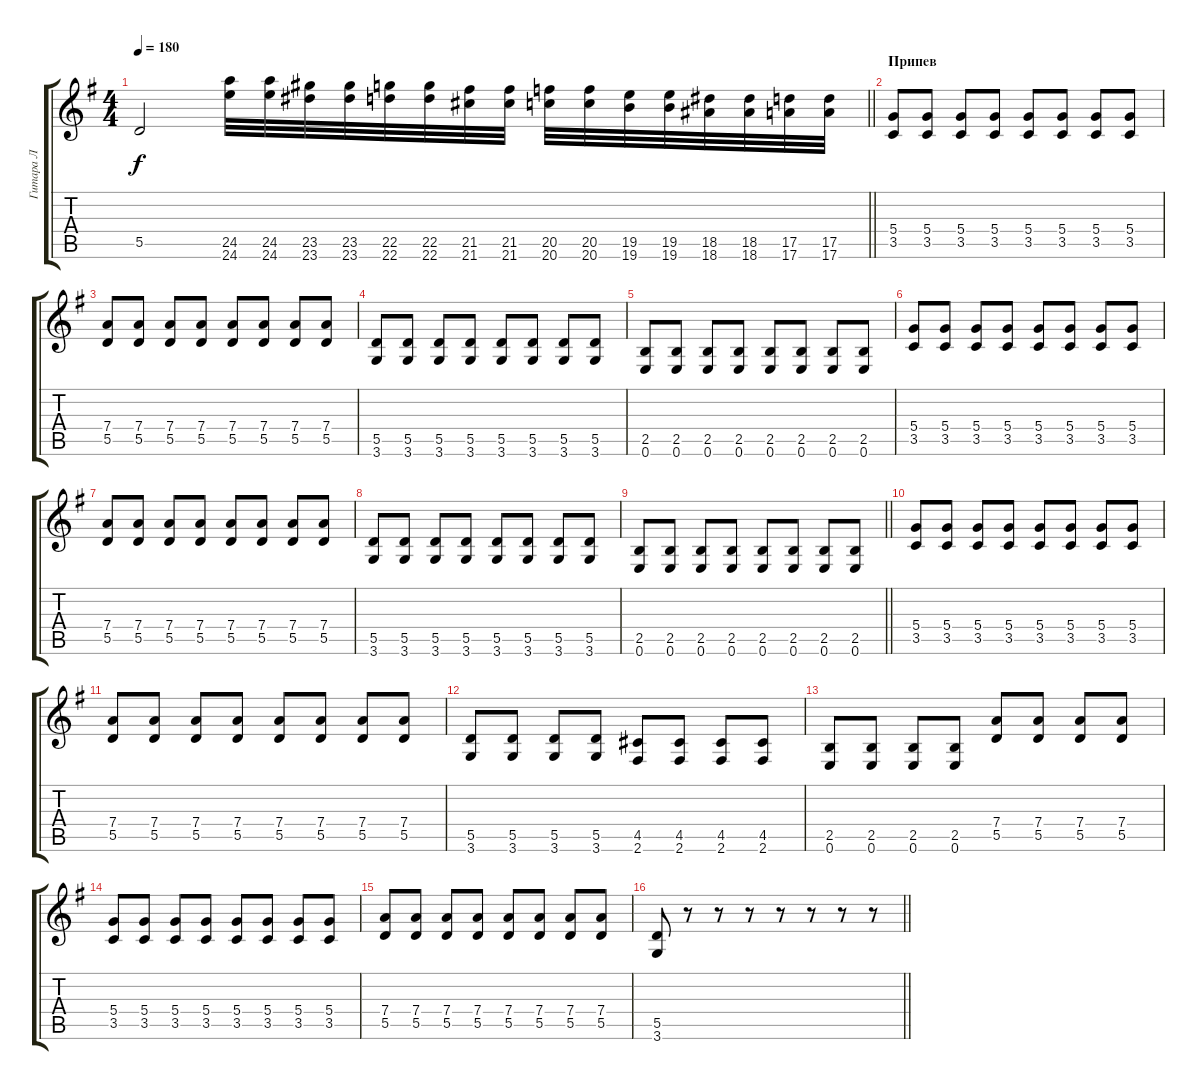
\track ("Гитара Л" "Гитара Л") {instrument distortionguitar}
\staff {score tabs}
\tuning (E4 B3 G3 D3 A2 E2) {hide}
\ts (4 4)
\tempo 180
\clef g2
\barLineRight lightlight
\ks g
5.5.2{dy f} (24.5 24.6).32 (24.5 24.6).32 (23.5 23.6).32 (23.5 23.6).32 (22.5 22.6).32 (22.5 22.6).32 (21.5 21.6).32 (21.5 21.6).32 (20.5 20.6).32 (20.5 20.6).32 (19.5 19.6).32 (19.5 19.6).32 (18.5 18.6).32 (18.5 18.6).32 (17.5 17.6).32 (17.5 17.6).32 |
\section ("" "Припев")
(5.4 3.5).8 (5.4 3.5).8 (5.4 3.5).8 (5.4 3.5).8 (5.4 3.5).8 (5.4 3.5).8 (5.4 3.5).8 (5.4 3.5).8 |
(7.4 5.5).8 (7.4 5.5).8 (7.4 5.5).8 (7.4 5.5).8 (7.4 5.5).8 (7.4 5.5).8 (7.4 5.5).8 (7.4 5.5).8 |
(5.5 3.6).8 (5.5 3.6).8 (5.5 3.6).8 (5.5 3.6).8 (5.5 3.6).8 (5.5 3.6).8 (5.5 3.6).8 (5.5 3.6).8 |
(2.5 0.6).8 (2.5 0.6).8 (2.5 0.6).8 (2.5 0.6).8 (2.5 0.6).8 (2.5 0.6).8 (2.5 0.6).8 (2.5 0.6).8 |
(5.4 3.5).8 (5.4 3.5).8 (5.4 3.5).8 (5.4 3.5).8 (5.4 3.5).8 (5.4 3.5).8 (5.4 3.5).8 (5.4 3.5).8 |
(7.4 5.5).8 (7.4 5.5).8 (7.4 5.5).8 (7.4 5.5).8 (7.4 5.5).8 (7.4 5.5).8 (7.4 5.5).8 (7.4 5.5).8 |
(5.5 3.6).8 (5.5 3.6).8 (5.5 3.6).8 (5.5 3.6).8 (5.5 3.6).8 (5.5 3.6).8 (5.5 3.6).8 (5.5 3.6).8 |
\barLineRight lightlight
(2.5 0.6).8 (2.5 0.6).8 (2.5 0.6).8 (2.5 0.6).8 (2.5 0.6).8 (2.5 0.6).8 (2.5 0.6).8 (2.5 0.6).8 |
\section ("" " ")
(5.4 3.5).8 (5.4 3.5).8 (5.4 3.5).8 (5.4 3.5).8 (5.4 3.5).8 (5.4 3.5).8 (5.4 3.5).8 (5.4 3.5).8 |
(7.4 5.5).8 (7.4 5.5).8 (7.4 5.5).8 (7.4 5.5).8 (7.4 5.5).8 (7.4 5.5).8 (7.4 5.5).8 (7.4 5.5).8 |
(5.5 3.6).8 (5.5 3.6).8 (5.5 3.6).8 (5.5 3.6).8 (4.5 2.6).8 (4.5 2.6).8 (4.5 2.6).8 (4.5 2.6).8 |
(2.5 0.6).8 (2.5 0.6).8 (2.5 0.6).8 (2.5 0.6).8 (7.4 5.5).8 (7.4 5.5).8 (7.4 5.5).8 (7.4 5.5).8 |
(5.4 3.5).8 (5.4 3.5).8 (5.4 3.5).8 (5.4 3.5).8 (5.4 3.5).8 (5.4 3.5).8 (5.4 3.5).8 (5.4 3.5).8 |
(7.4 5.5).8 (7.4 5.5).8 (7.4 5.5).8 (7.4 5.5).8 (7.4 5.5).8 (7.4 5.5).8 (7.4 5.5).8 (7.4 5.5).8 |
\barLineRight lightlight
(5.5 3.6).8 r.8 r.8 r.8 r.8 r.8 r.8 r.8
